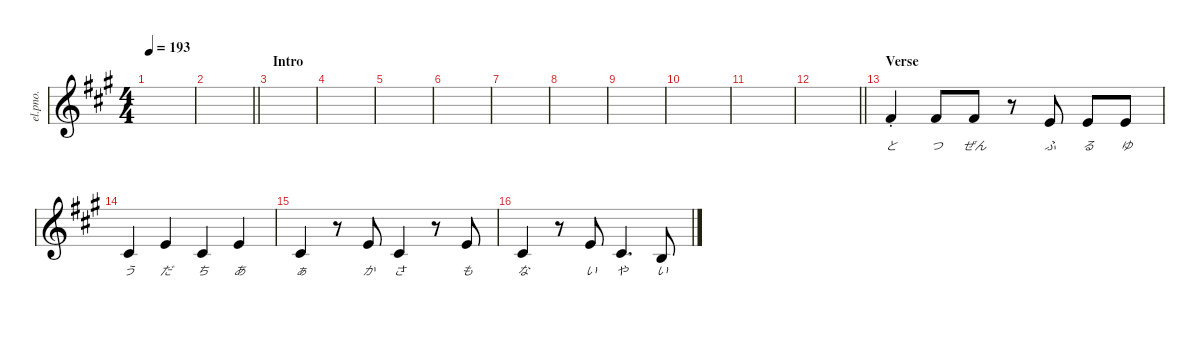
\defaultSystemsLayout 4
\hideDynamics
\bracketExtendMode nobrackets
\otherSystemsTrackNameOrientation horizontal
\track ("喜多郁代(vol." "el.pno.") {instrument voiceoohs}
\staff {score}
\tuning (E4 B3 G3 D3 A2 E2)
\ts (4 4)
\tempo 193
\clef g2
\ks a
|
\barLineRight lightlight
|
\section ("" "Intro")
|
|
|
|
|
|
|
|
|
\barLineRight lightlight
|
\section ("" "Verse")
11.3{st acc #}.4{lyrics (0 "と") lyrics (1 "") lyrics (2 "") lyrics (3 "") lyrics (4 "") beam Up} 11.3{acc #}.8{lyrics (0 "つ") lyrics (1 "") lyrics (2 "") lyrics (3 "") lyrics (4 "") beam Up} 11.3{acc #}.8{lyrics (0 "ぜん") lyrics (1 "") lyrics (2 "") lyrics (3 "") lyrics (4 "") beam Up} r.8{beam Up} 14.4{acc forcenatural}.8{lyrics (0 "ふ") lyrics (1 "") lyrics (2 "") lyrics (3 "") lyrics (4 "") beam Up} 14.4{acc forcenatural}.8{lyrics (0 "る") lyrics (1 "") lyrics (2 "") lyrics (3 "") lyrics (4 "") beam Up} 14.4{acc forcenatural}.8{lyrics (0 "ゆ") lyrics (1 "") lyrics (2 "") lyrics (3 "") lyrics (4 "") beam Up} |
16.5{acc #}.4{lyrics (0 "う") lyrics (1 "") lyrics (2 "") lyrics (3 "") lyrics (4 "") beam Up} 14.4{acc forcenatural}.4{lyrics (0 "だ") lyrics (1 "") lyrics (2 "") lyrics (3 "") lyrics (4 "") beam Up} 16.5{acc #}.4{lyrics (0 "ち") lyrics (1 "") lyrics (2 "") lyrics (3 "") lyrics (4 "") beam Up} 14.4{acc forcenatural}.4{lyrics (0 "あ") lyrics (1 "") lyrics (2 "") lyrics (3 "") lyrics (4 "") beam Up} |
16.5{acc #}.4{lyrics (0 "ぁ") lyrics (1 "") lyrics (2 "") lyrics (3 "") lyrics (4 "") beam Up} r.8{beam Up} 14.4{acc forcenatural}.8{lyrics (0 "か") lyrics (1 "") lyrics (2 "") lyrics (3 "") lyrics (4 "") beam Up} 16.5{acc #}.4{lyrics (0 "さ") lyrics (1 "") lyrics (2 "") lyrics (3 "") lyrics (4 "") beam Up} r.8{beam Up} 24.6{acc forcenatural}.8{lyrics (0 "も") lyrics (1 "") lyrics (2 "") lyrics (3 "") lyrics (4 "") beam Up} |
2.2{acc #}.4{lyrics (0 "な") lyrics (1 "") lyrics (2 "") lyrics (3 "") lyrics (4 "") beam Up} r.8{beam Up} 14.4{acc forcenatural}.8{lyrics (0 "い") lyrics (1 "") lyrics (2 "") lyrics (3 "") lyrics (4 "") beam Up} 16.5{acc #}.4{d lyrics (0 "や") lyrics (1 "") lyrics (2 "") lyrics (3 "") lyrics (4 "") beam Up} 19.6{acc forcenatural}.8{lyrics (0 "い") lyrics (1 "") lyrics (2 "") lyrics (3 "") lyrics (4 "") beam Up}
